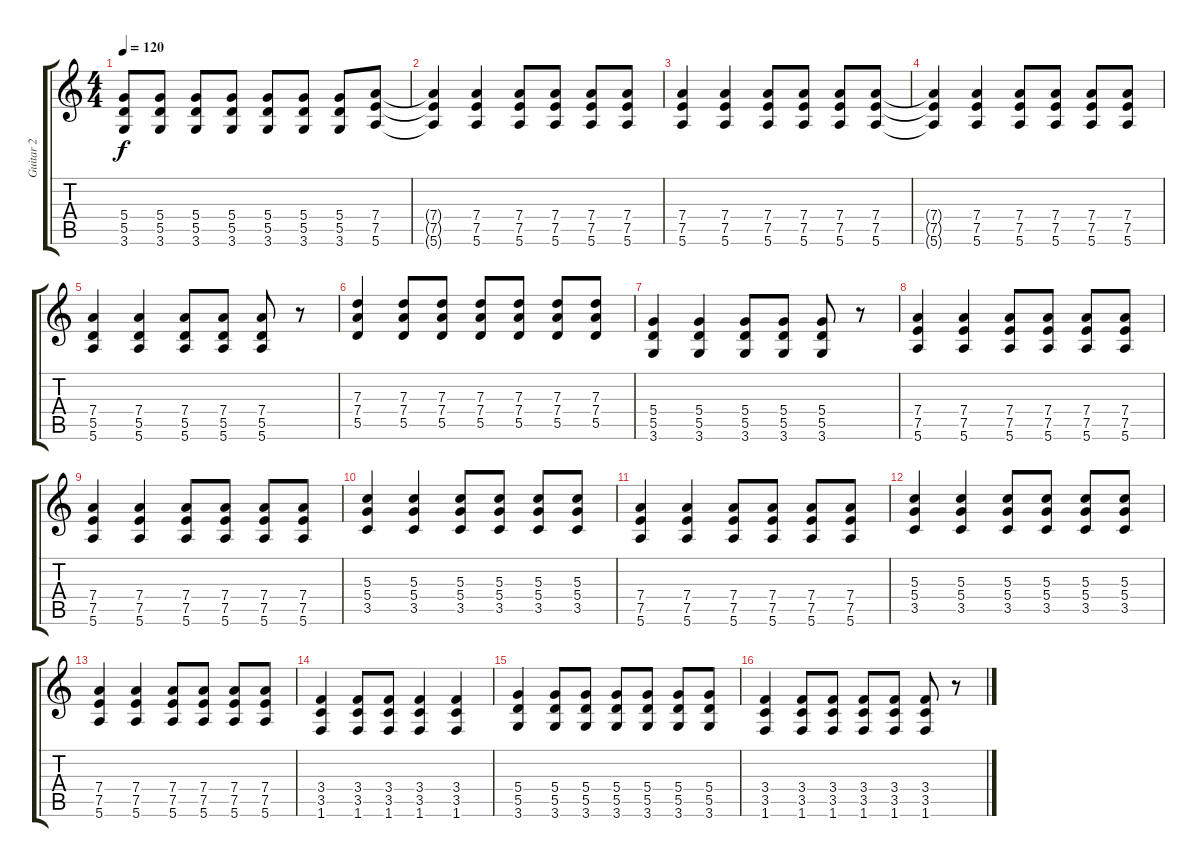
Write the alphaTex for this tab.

\track ("Guitar 2" "Guitar 2") {instrument acousticguitarsteel}
\staff {score tabs}
\tuning (E4 B3 G3 D3 A2 E2) {hide}
\ts (4 4)
\tempo 120
\clef g2
\ks c
(5.4 5.5 3.6).8{dy f} (5.4 5.5 3.6).8 (5.4 5.5 3.6).8 (5.4 5.5 3.6).8 (5.4 5.5 3.6).8 (5.4 5.5 3.6).8 (5.4 5.5 3.6).8 (7.4 7.5 5.6).8 |
(7.4{t} 7.5{t} 5.6{t}).4 (7.4 7.5 5.6).4 (7.4 7.5 5.6).8 (7.4 7.5 5.6).8 (7.4 7.5 5.6).8 (7.4 7.5 5.6).8 |
(7.4 7.5 5.6).4 (7.4 7.5 5.6).4 (7.4 7.5 5.6).8 (7.4 7.5 5.6).8 (7.4 7.5 5.6).8 (7.4 7.5 5.6).8 |
(7.4{t} 7.5{t} 5.6{t}).4 (7.4 7.5 5.6).4 (7.4 7.5 5.6).8 (7.4 7.5 5.6).8 (7.4 7.5 5.6).8 (7.4 7.5 5.6).8 |
(7.4 5.5 5.6).4 (7.4 5.5 5.6).4 (7.4 5.5 5.6).8 (7.4 5.5 5.6).8 (7.4 5.5 5.6).8 r.8 |
(7.3 7.4 5.5).4 (7.3 7.4 5.5).8 (7.3 7.4 5.5).8 (7.3 7.4 5.5).8 (7.3 7.4 5.5).8 (7.3 7.4 5.5).8 (7.3 7.4 5.5).8 |
(5.4 5.5 3.6).4 (5.4 5.5 3.6).4 (5.4 5.5 3.6).8 (5.4 5.5 3.6).8 (5.4 5.5 3.6).8 r.8 |
(7.4 7.5 5.6).4 (7.4 7.5 5.6).4 (7.4 7.5 5.6).8 (7.4 7.5 5.6).8 (7.4 7.5 5.6).8 (7.4 7.5 5.6).8 |
(7.4 7.5 5.6).4 (7.4 7.5 5.6).4 (7.4 7.5 5.6).8 (7.4 7.5 5.6).8 (7.4 7.5 5.6).8 (7.4 7.5 5.6).8 |
(5.3 5.4 3.5).4 (5.3 5.4 3.5).4 (5.3 5.4 3.5).8 (5.3 5.4 3.5).8 (5.3 5.4 3.5).8 (5.3 5.4 3.5).8 |
(7.4 7.5 5.6).4 (7.4 7.5 5.6).4 (7.4 7.5 5.6).8 (7.4 7.5 5.6).8 (7.4 7.5 5.6).8 (7.4 7.5 5.6).8 |
(5.3 5.4 3.5).4 (5.3 5.4 3.5).4 (5.3 5.4 3.5).8 (5.3 5.4 3.5).8 (5.3 5.4 3.5).8 (5.3 5.4 3.5).8 |
(7.4 7.5 5.6).4 (7.4 7.5 5.6).4 (7.4 7.5 5.6).8 (7.4 7.5 5.6).8 (7.4 7.5 5.6).8 (7.4 7.5 5.6).8 |
(3.4 3.5 1.6).4 (3.4 3.5 1.6).8 (3.4 3.5 1.6).8 (3.4 3.5 1.6).4 (3.4 3.5 1.6).4 |
(5.4 5.5 3.6).4 (5.4 5.5 3.6).8 (5.4 5.5 3.6).8 (5.4 5.5 3.6).8 (5.4 5.5 3.6).8 (5.4 5.5 3.6).8 (5.4 5.5 3.6).8 |
(3.4 3.5 1.6).4 (3.4 3.5 1.6).8 (3.4 3.5 1.6).8 (3.4 3.5 1.6).8 (3.4 3.5 1.6).8 (3.4 3.5 1.6).8 r.8
